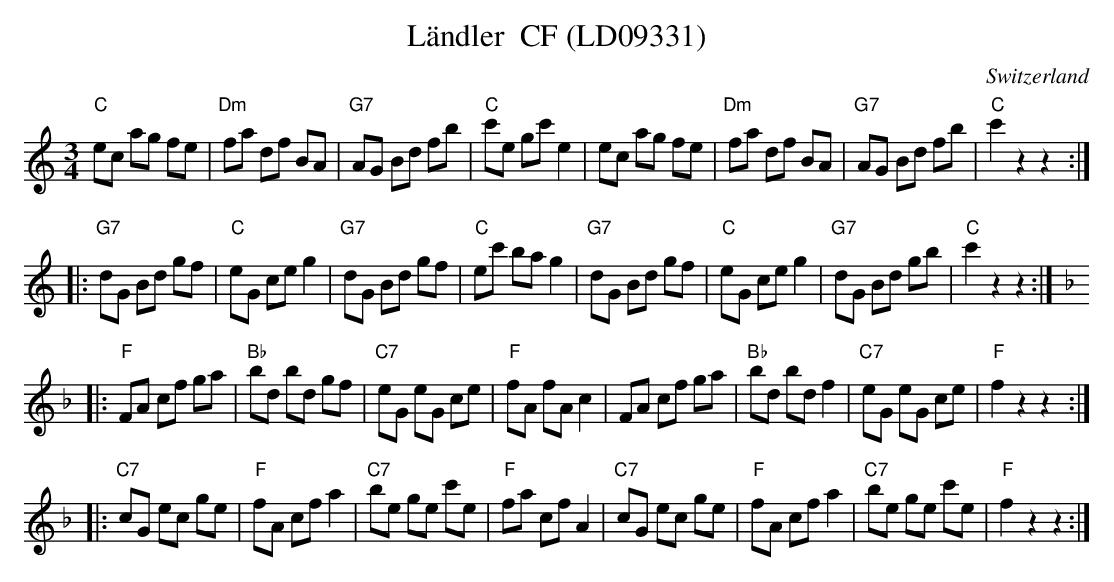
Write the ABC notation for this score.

X:1
T:L\"andler  CF (LD09331)
M:3/4
L:1/8
O:Switzerland
K:C major
"C"ec ag fe | "Dm"fa df BA | "G7"AG Bd fb | "C"c'e gc' e2 | ec ag fe | "Dm"fa df BA | "G7"AG Bd fb | "C"c'2z2z2 :|
|: "G7"dG Bd gf | "C"eG ceg2 | "G7"dG Bd gf | "C"ec' bag2 | "G7"dG Bd gf | "C"eG ceg2 | "G7"dG Bd gb | "C"c'2z2z2 :| [K:F]
|: "F"FA cf ga | "Bb"bd bd gf | "C7"eG eG ce | "F"fA fAc2 | FA cf ga | "Bb"bd bd f2 | "C7"eG eG ce | "F"f2z2z2 :|
|: "C7"cG ec ge | "F"fA cf a2 | "C7"be ge c'e | "F"fa cf A2 | "C7"cG ec ge | "F"fA cf a2 | "C7"be ge c'e | "F"f2z2z2 :|
